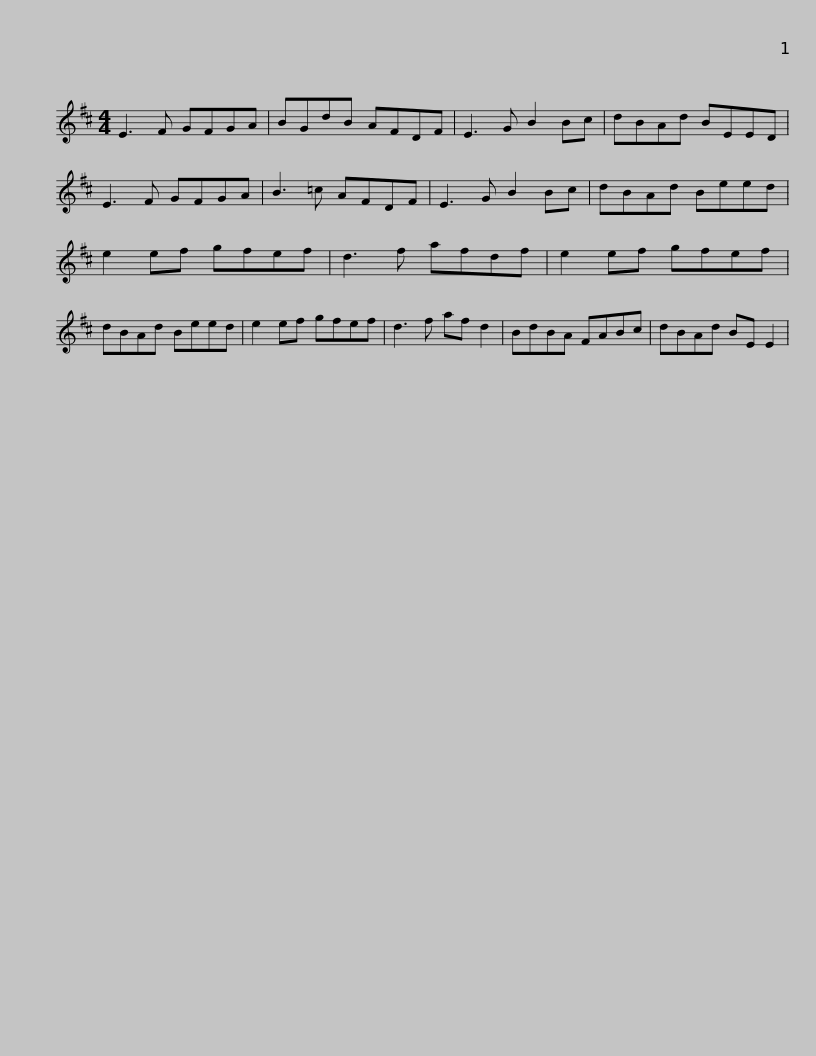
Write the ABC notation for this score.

X:1
L:1/8
M:4/4
I:linebreak $
K:D
V:1 treble
V:1
 E3 F GFGA | BGdB AFDF | E3 G B2 Bc | dBAd BEED | E3 F GFGA | %5
 B3 =c AFDF |$ E3 G B2 Bc | dBAd Beed | e2 ef gfef | d3 f afdf | %10
 e2 ef gfef | dBAd Beed |$ e2 ef gfef | d3 f af d2 | BdBA FABc | %15
 dBAd BE E2 | %16
